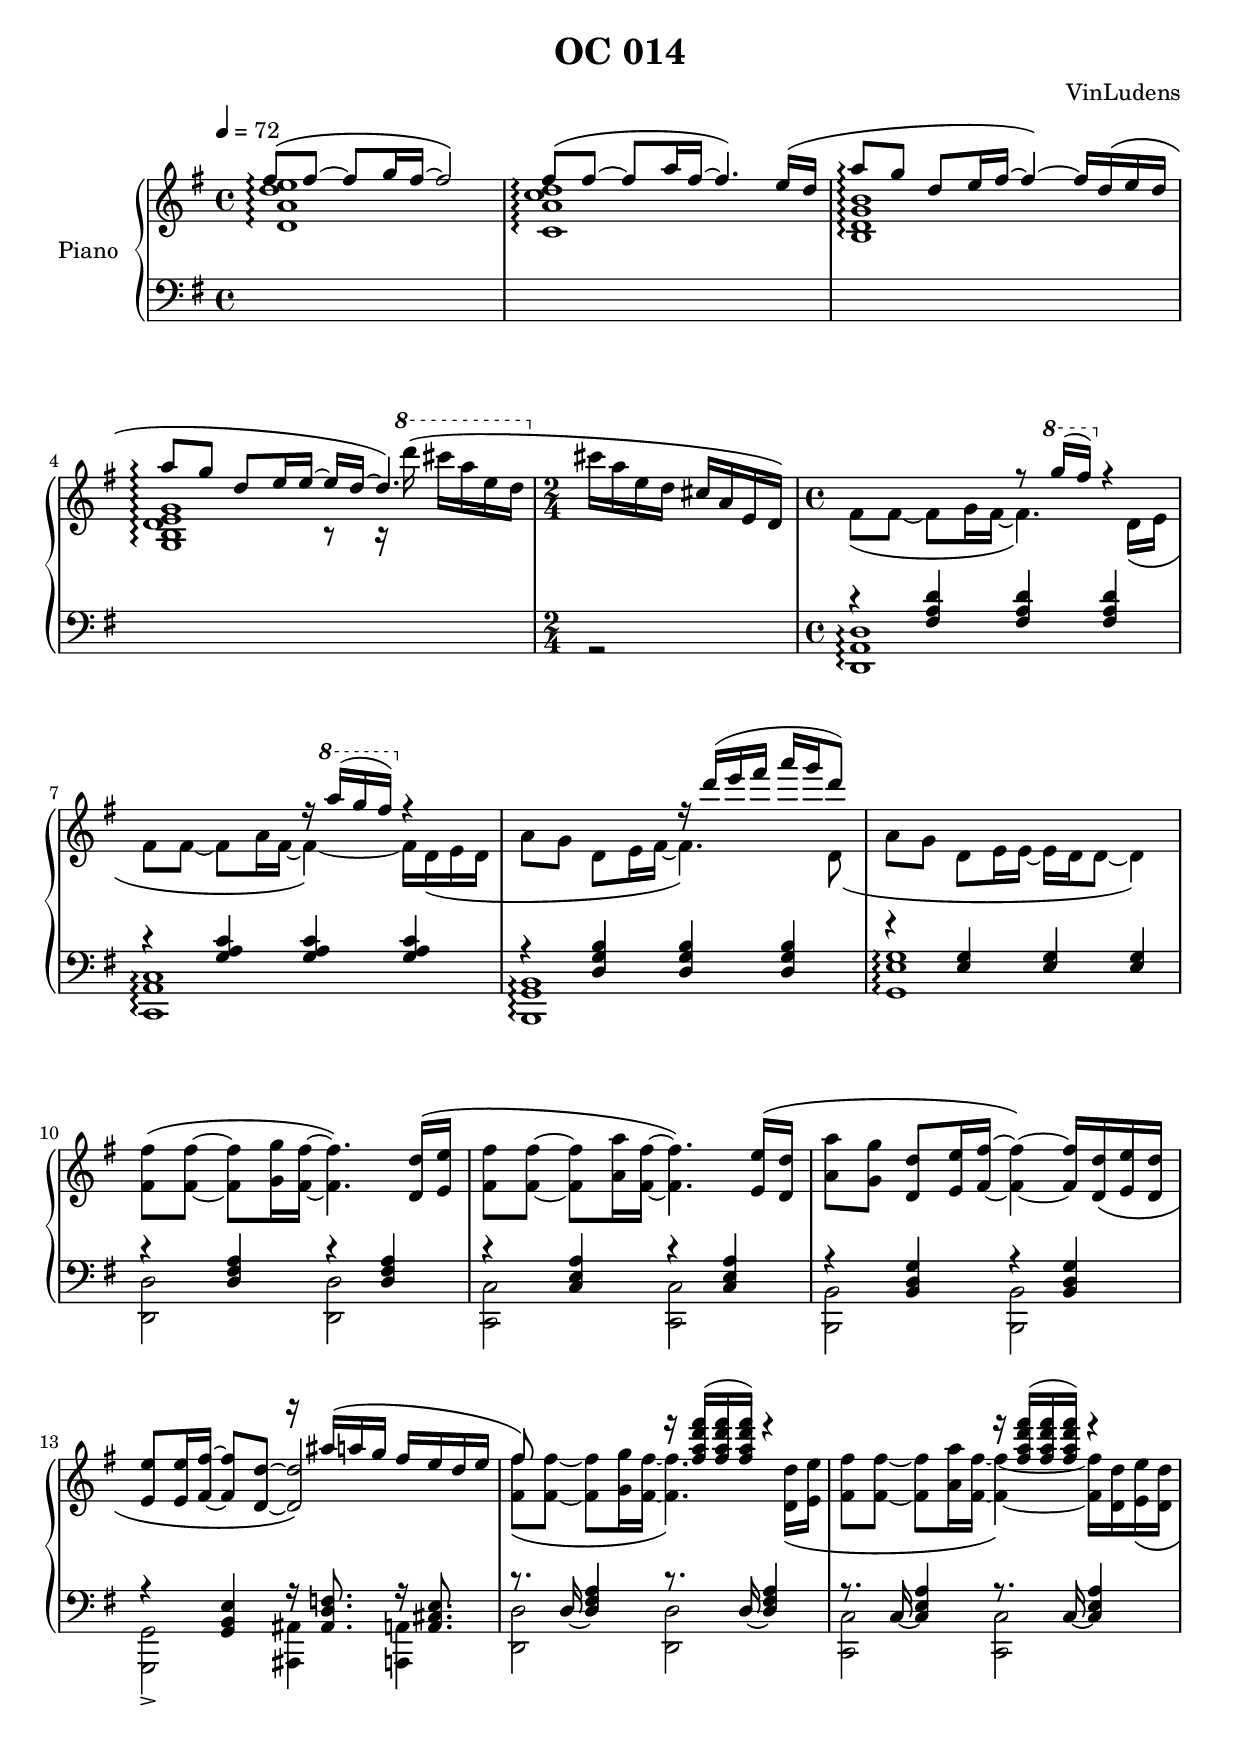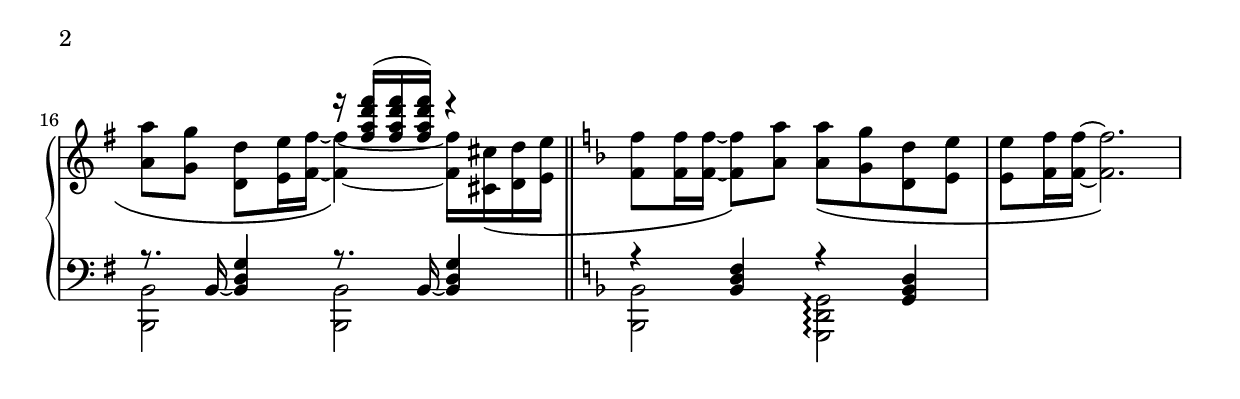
\version "2.20.0"

\header {
  title = "OC 014"
  %instrument = "Piano"
  composer = "VinLudens"
  %arranger = "Arr. by VinLudens"
}

%#(set-global-staff-size 20)
%showLastLength = R1 * 10

\paper {
  #(set-paper-size "a4")
}

\version "2.20.0"


global = {
  \key g \major
  \time 4/4
}

% Some other usefull commands
%
% Staves -----------------------------------------------------------------------
%
% Use this to put notes into another staff
% \change Staff = "left" \voiceOne 
%
% Notes ------------------------------------------------------------------------
%
% Use this to merge heads
% \mergeDifferentlyHeadedOn
% \mergeDifferentlyDottedOn
%
% Feathered beams for in-/decreasing tempo
% \override Beam.grow-direction = #LEFT or #RIGHT or #'()
% \featherDurations #(ly:make-moment f/l) { music expr }
% NOTE: f/l represents the ratio between the durations of the
%       first and last notes in the group
%
% Arpeggios --------------------------------------------------------------------
%
% Use this to create cross-staff arpeggios
% \once \set PianoStaff.connectArpeggios = ##t
%
% Using ties with arpeggios
% \set tieWaitForNote = ##t
%
% Collision --------------------------------------------------------------------
%
% ignore = \override NoteColumn.ignore-collision = ##t
% use: \ignore { ... }
% use this to suppress the warning about clashing notes.  Please note that this
% does not just suppress warnings but stops LilyPond trying to resolve
% collisions at all and so may have unintended results unless used with care.
% 
% Ottavation -------------------------------------------------------------------
% 
% http://lilypond.org/doc/v2.18/Documentation/notation/displaying-pitches#ottava-brackets 
% Use this if you have multiple voices and an ottava that makes unwanted displacements.
%      
%      --> normal music
%      \set Staff.ottavation = #"8vb"
%      \once \override Staff.OttavaBracket.direction = #DOWN
%      \set Voice.middleCPosition = #(+ 6 7)
%      --> "ottavated" music
%      \unset Staff.ottavation
%      \unset Voice.middleCPosition
%      --> normal music

\version "2.20.0"
\version "2.20.0"


global = {
  \key g \major
  \time 4/4
}

% Some other usefull commands
%
% Staves -----------------------------------------------------------------------
%
% Use this to put notes into another staff
% \change Staff = "left" \voiceOne 
%
% Notes ------------------------------------------------------------------------
%
% Use this to merge heads
% \mergeDifferentlyHeadedOn
% \mergeDifferentlyDottedOn
%
% Feathered beams for in-/decreasing tempo
% \override Beam.grow-direction = #LEFT or #RIGHT or #'()
% \featherDurations #(ly:make-moment f/l) { music expr }
% NOTE: f/l represents the ratio between the durations of the
%       first and last notes in the group
%
% Arpeggios --------------------------------------------------------------------
%
% Use this to create cross-staff arpeggios
% \once \set PianoStaff.connectArpeggios = ##t
%
% Using ties with arpeggios
% \set tieWaitForNote = ##t
%
% Collision --------------------------------------------------------------------
%
% ignore = \override NoteColumn.ignore-collision = ##t
% use: \ignore { ... }
% use this to suppress the warning about clashing notes.  Please note that this
% does not just suppress warnings but stops LilyPond trying to resolve
% collisions at all and so may have unintended results unless used with care.
% 
% Ottavation -------------------------------------------------------------------
% 
% http://lilypond.org/doc/v2.18/Documentation/notation/displaying-pitches#ottava-brackets 
% Use this if you have multiple voices and an ottava that makes unwanted displacements.
%      
%      --> normal music
%      \set Staff.ottavation = #"8vb"
%      \once \override Staff.OttavaBracket.direction = #DOWN
%      \set Voice.middleCPosition = #(+ 6 7)
%      --> "ottavated" music
%      \unset Staff.ottavation
%      \unset Voice.middleCPosition
%      --> normal music


right = \absolute {
  \tempo 4 = 72
  \global
  \voiceOne
  \set PianoStaff.connectArpeggios = ##t
  fis''8\(\arpeggio  fis''8 ~ fis''8 g''16 fis''16 ~ fis''2\) |
  fis''8\(\arpeggio  fis''8 ~ fis''8 a''16 fis'' ~ fis''4.\) e''16\( d'' |
  a''8\arpeggio  g'' d'' e''16 fis'' ~ fis''4\) ~ fis''16 d''\( e'' d'' |
  << { \voiceOne 
      a''8\arpeggio  g'' d'' e''16 e'' ~ e''16 d''16 ~ d''4.\) |
    }
    \new Voice { \oneVoice
      s2 r8 r16 \ottava 1 d''''16\( cis'''' a''' e''' d''' | \ottava 0 
      \time 2/4 cis''' a'' e'' d'' cis'' a' e' d'\) |
    }
  >> \oneVoice
  \time 4/4
  \set PianoStaff.connectArpeggios = ##f

  << { \voiceTwo
      fis'8\( fis'8 ~ fis'8 g'16 fis' ~ fis'4.\) d'16\( e'16 |
      fis'8 fis'8 ~ fis'8 a'16 fis' ~ fis'4\) ~ fis'16 d'\( e' d' |
      a'8 g' d' e'16 fis' ~ fis'4.\) d'8\( |
      a'8 g' d' e'16 e' ~ e' d' d'8 ~ d'4\) |
      \oneVoice
      <fis' fis''>8\( q ~ q <g' g''>16 <fis' fis''> ~ q4.\) <d' d''>16\( <e' e''> |
      <fis' fis''>8 q ~ q <a' a''>16 <fis' fis''> ~ q4.\) <e' e''>16\( <d' d''> |
      <a' a''>8 <g' g''> <d' d''> <e' e''>16 <fis' fis''> ~ q4\) ~ q16 <d' d''>\( <e' e''> <d' d''> |
      <e' e''>8 <e' e''>16 <fis' fis''>16 ~ q8 <d' d''>8 ~ q2\) |
      \voiceTwo
      <fis' fis''>8\( q ~ q <g' g''>16 <fis' fis''> ~ q4.\) <d' d''>16\( <e' e''> |
      <fis' fis''>8 q ~ q <a' a''>16 <fis' fis''> ~ q4\) ~ q16 <d' d''> <e' e''>16\( <d' d''> |
      <a' a''>8 <g' g''> <d' d''> <e' e''>16 <fis' fis''> ~ q4\) ~ q16 <cis' cis''>\( <d' d''> <e' e''> |
      \bar "||" \key d \minor
      <f' f''>8 q16 q ~ q8\) <a' a''>8 q\( <g' g''> <d' d''> <e' e''>
    }
    \new Voice { \voiceOne 
      s2 r8 \ottava 1  g'''16( fis''') \ottava 0 r4 |
      s2 r16 \ottava 1 a'''( g''' fis''') \ottava 0 r4 |
      s2 r16 d'''( e''' fis''' a''' g''' d'''8) |
      s1 |
      
      s1 |
      s1 |
      s1 |
      s2 r16 ais''\( a'' g'' fis'' e'' d'' e'' |
      
      fis''8\) s8 s4 r16 <fis'' a'' d''' fis'''>( q q) r4 |
      s2 r16 <fis'' a'' d''' fis'''>( q q) r4 |
      s2 r16 <fis'' a'' d''' fis'''>( q q) r4 |
    }
  >> \oneVoice
  <e' e''>8 <f' f''>16 q ~ q2.\) |
%}
}

\version "2.20.0"
\version "2.20.0"


global = {
  \key g \major
  \time 4/4
}

% Some other usefull commands
%
% Staves -----------------------------------------------------------------------
%
% Use this to put notes into another staff
% \change Staff = "left" \voiceOne 
%
% Notes ------------------------------------------------------------------------
%
% Use this to merge heads
% \mergeDifferentlyHeadedOn
% \mergeDifferentlyDottedOn
%
% Feathered beams for in-/decreasing tempo
% \override Beam.grow-direction = #LEFT or #RIGHT or #'()
% \featherDurations #(ly:make-moment f/l) { music expr }
% NOTE: f/l represents the ratio between the durations of the
%       first and last notes in the group
%
% Arpeggios --------------------------------------------------------------------
%
% Use this to create cross-staff arpeggios
% \once \set PianoStaff.connectArpeggios = ##t
%
% Using ties with arpeggios
% \set tieWaitForNote = ##t
%
% Collision --------------------------------------------------------------------
%
% ignore = \override NoteColumn.ignore-collision = ##t
% use: \ignore { ... }
% use this to suppress the warning about clashing notes.  Please note that this
% does not just suppress warnings but stops LilyPond trying to resolve
% collisions at all and so may have unintended results unless used with care.
% 
% Ottavation -------------------------------------------------------------------
% 
% http://lilypond.org/doc/v2.18/Documentation/notation/displaying-pitches#ottava-brackets 
% Use this if you have multiple voices and an ottava that makes unwanted displacements.
%      
%      --> normal music
%      \set Staff.ottavation = #"8vb"
%      \once \override Staff.OttavaBracket.direction = #DOWN
%      \set Voice.middleCPosition = #(+ 6 7)
%      --> "ottavated" music
%      \unset Staff.ottavation
%      \unset Voice.middleCPosition
%      --> normal music


left = \absolute {
  \global
  \change Staff = "right"
  \voiceTwo
  \set PianoStaff.connectArpeggios = ##t
  <d' a' d'' e''>1 \arpeggio |
  <c' a' c'' d''>1 \arpeggio |
  <b d' g' b'>1 \arpeggio |
  
  <g b d' e' g'>1 \arpeggio |


  \change Staff = "left"
  r2 |


  
  \set PianoStaff.connectArpeggios = ##f
  
  << { \voiceOne 
      r4 <fis a d'> q q |
      r4 <g a c'> q q |
      r4 <d g b> q q |
      r4 <e g> q q |
      
      r4 <d fis a> r q |
      r4 <c e a> r q |
      r4 <b, d g> r q |
      r4 <g, b, e> r16 <ais, d f>8. r16 <a, cis e>8. |

      r8. d16_~ <d fis a>4 r8. d16_~ q4 |
      r8. c16_~ <c e a>4 r8. c16_~ q4 |
      r8. b,16_~ <b, d g>4 r8. b,16_~ q4 |
      \bar "||" \key d \minor
      r4 <bes, d f> r <g, bes, d> |
    }
    \new Voice { \voiceTwo 
      <d, a, d>1 \arpeggio |
      <c, a, c>1 \arpeggio |
      <b,, g, b,>1 \arpeggio |
      <g, e g>1 \arpeggio |
      
      <d, d>2 q |
      <c, c>2 q |
      <b,, b,>2 q |
      <g,, g,>2-> <ais,, ais,>4 <a,, a,> |
      
      <d, d>2 q |
      <c, c>2 q |
      <b,, b,>2 q |
      <bes,, bes,>2 <g,, d, g,>2 \arpeggio |
     
    }
  >> \oneVoice
%}
}

\version "2.22.1"
\include "global.ly"

crescPoco = \tweak DynamicText.self-alignment-X #LEFT 
        #(make-dynamic-script (markup #:normal-text #:italic "cresc. poco a poco"))

rit = \tweak DynamicText.self-alignment-X #LEFT #(make-dynamic-script
  (markup #:normal-text #:italic "rit."))

rall = \tweak DynamicText.self-alignment-X #LEFT #(make-dynamic-script
  (markup #:normal-text #:italic "rall."))

dynamics = {
  \global
  % allow text in the dynamics block to be centered vertically
  % \override TextScript.extra-offset = #'(0 . 1)
%}
}


\score {
  \new PianoStaff \with {
    instrumentName = "Piano"
  } <<
    \new Staff = "right" \with {
      midiInstrument = "acoustic grand"
    } \right
    \new Dynamics = "Dynamics" \dynamics
    \new Staff = "left" \with {
      midiInstrument = "acoustic grand"
    } { \clef bass \left }
  >>
  \layout { }
  \midi {
    %\tempo 4=80
  }
}
